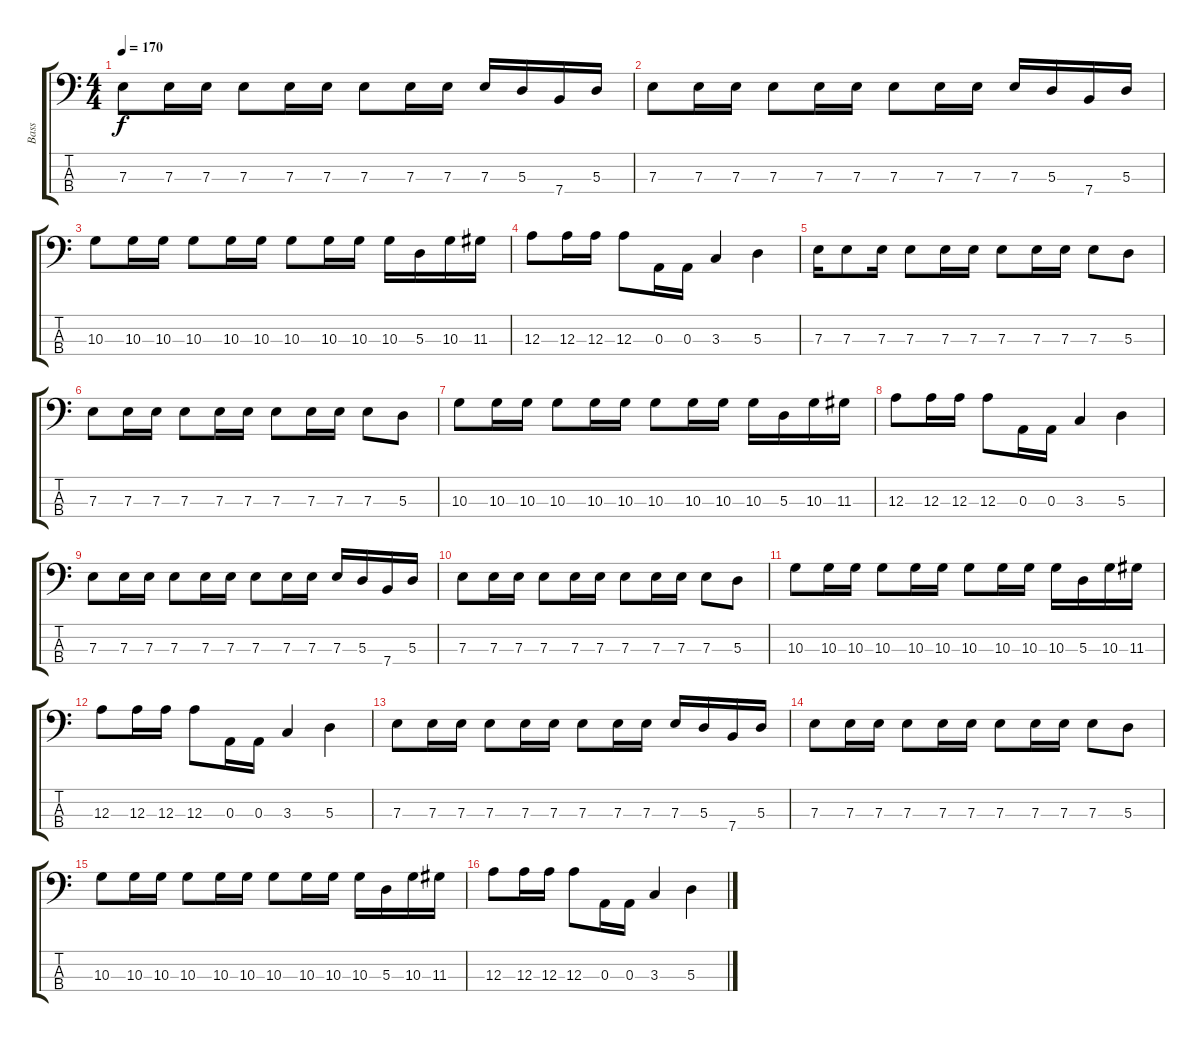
\track ("Bass" "Bass") {instrument electricbassfinger}
\staff {score tabs}
\tuning (G2 D2 A1 E1) {hide}
\ts (4 4)
\tempo 170
\clef f4
\ks c
7.3.8{dy f} 7.3.16 7.3.16 7.3.8 7.3.16 7.3.16 7.3.8 7.3.16 7.3.16 7.3.16 5.3.16 7.4.16 5.3.16 |
7.3.8 7.3.16 7.3.16 7.3.8 7.3.16 7.3.16 7.3.8 7.3.16 7.3.16 7.3.16 5.3.16 7.4.16 5.3.16 |
10.3.8 10.3.16 10.3.16 10.3.8 10.3.16 10.3.16 10.3.8 10.3.16 10.3.16 10.3.16 5.3.16 10.3.16 11.3.16 |
12.3.8 12.3.16 12.3.16 12.3.8 0.3.16 0.3.16 3.3.4 5.3.4 |
7.3.16 7.3.8 7.3.16 7.3.8 7.3.16 7.3.16 7.3.8 7.3.16 7.3.16 7.3.8 5.3.8 |
7.3.8 7.3.16 7.3.16 7.3.8 7.3.16 7.3.16 7.3.8 7.3.16 7.3.16 7.3.8 5.3.8 |
10.3.8 10.3.16 10.3.16 10.3.8 10.3.16 10.3.16 10.3.8 10.3.16 10.3.16 10.3.16 5.3.16 10.3.16 11.3.16 |
12.3.8 12.3.16 12.3.16 12.3.8 0.3.16 0.3.16 3.3.4 5.3.4 |
7.3.8 7.3.16 7.3.16 7.3.8 7.3.16 7.3.16 7.3.8 7.3.16 7.3.16 7.3.16 5.3.16 7.4.16 5.3.16 |
7.3.8 7.3.16 7.3.16 7.3.8 7.3.16 7.3.16 7.3.8 7.3.16 7.3.16 7.3.8 5.3.8 |
10.3.8 10.3.16 10.3.16 10.3.8 10.3.16 10.3.16 10.3.8 10.3.16 10.3.16 10.3.16 5.3.16 10.3.16 11.3.16 |
12.3.8 12.3.16 12.3.16 12.3.8 0.3.16 0.3.16 3.3.4 5.3.4 |
7.3.8 7.3.16 7.3.16 7.3.8 7.3.16 7.3.16 7.3.8 7.3.16 7.3.16 7.3.16 5.3.16 7.4.16 5.3.16 |
7.3.8 7.3.16 7.3.16 7.3.8 7.3.16 7.3.16 7.3.8 7.3.16 7.3.16 7.3.8 5.3.8 |
10.3.8 10.3.16 10.3.16 10.3.8 10.3.16 10.3.16 10.3.8 10.3.16 10.3.16 10.3.16 5.3.16 10.3.16 11.3.16 |
12.3.8 12.3.16 12.3.16 12.3.8 0.3.16 0.3.16 3.3.4 5.3.4
